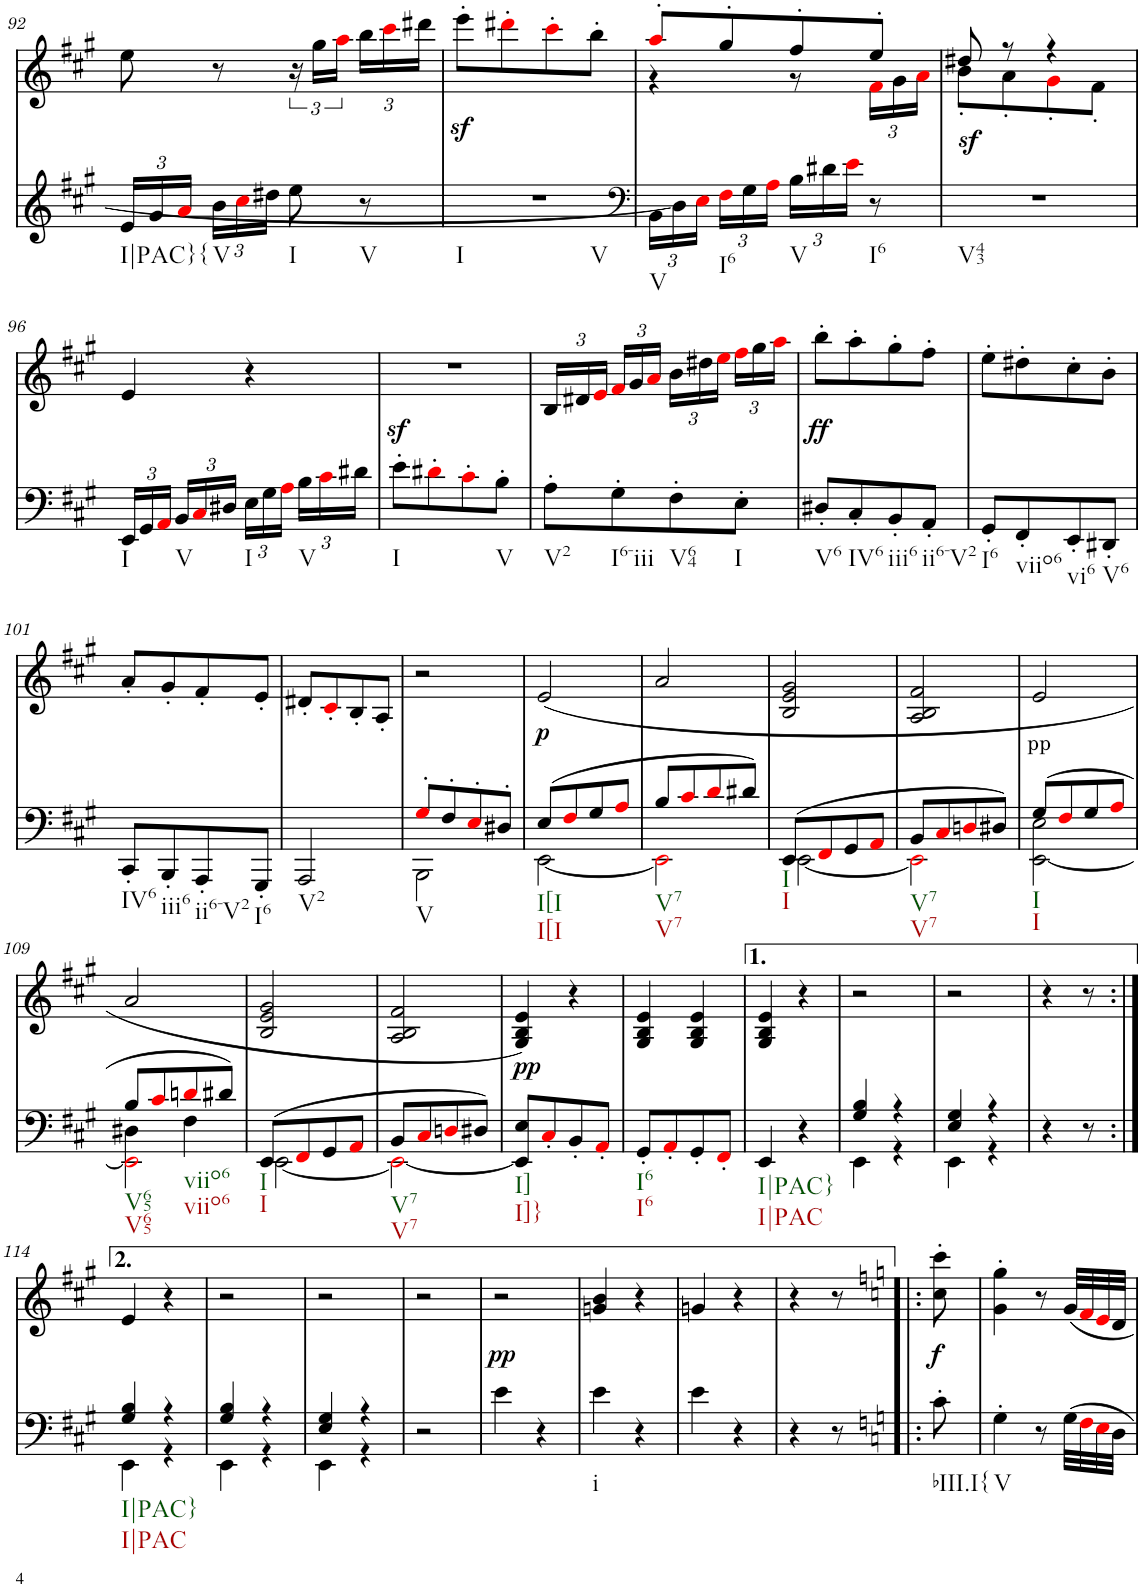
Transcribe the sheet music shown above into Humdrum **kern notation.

**kern	**dynam	**kern	**text	**dynam
*part2	*part2	*part1	*part1	*part1
*staff2	*staff2	*staff1	*staff1	*staff1
*I"piano	*	*I"piano	*	*
*I'Pno	*	*I'Pno	*	*
!!LO:PB:g=z
*clefG2	*	*clefG2	*	*
*k[f#c#g#]	*	*k[f#c#g#]	*	*
*A:	*	*A:	*	*
*M2/4	*	*M2/4	*	*
*Xbrackettup	*	*	*	*
=92	=92	=92	=92	=92
24e/LL	.	8ee\	.	.
24g#/	.	.	.	.
24ai/JJ	.	.	.	.
24b\LL	.	8r	.	.
24cc#i\	.	.	.	.
24dd#X\JJ	.	.	.	.
8ee\	.	24r	.	.
.	.	24gg#\LL	.	.
.	.	24aai\JJ	.	.
*	*	*Xbrackettup	*	*
8r	.	24bb\LL	.	.
.	.	24ccc#i\	.	.
.	.	24ddd#X\JJ	.	.
=93	=93	=93	=93	=93
2r	.	8eeez<'\L	.	.
.	.	8ddd#X'i\	.	.
.	.	8ccc#'i\	.	.
.	.	8bb'\J	.	.
=94	=94	=94	=94	=94
*clefF4	*	*	*	*
*	*	*^	*	*
24BB\LL	.	8aa'i/L	4r	.	.
24D#\]	.	.	.	.	.
24Ei\JJ	.	.	.	.	.
24F#i\LL	.	8gg#'/	.	.	.
24G#\	.	.	.	.	.
24Ai\JJ	.	.	.	.	.
24B\LL	.	8ff#'/	8r	.	.
24d#X\	.	.	.	.	.
24ei\JJ	.	.	.	.	.
8r	.	8ee'/J	24f#i\LL	.	.
.	.	.	24g#\	.	.
.	.	.	24ai\JJ	.	.
=95	=95	=95	=95	=95	=95
!	!LO:DY:a	!	!	!	!
2r	sf	8dd#X/	8b'\L	.	.
.	.	8r	8a'\	.	.
.	.	4r	8g#'i\	.	.
.	.	.	8f#'\J	.	.
*	*	*v	*v	*	*
!!LO:LB:g=z
=96	=96	=96	=96	=96
24EE/LL	.	4e/	.	.
24GG#/	.	.	.	.
24AAi/JJ	.	.	.	.
24BB/LL	.	.	.	.
24C#i/	.	.	.	.
24D#X/JJ	.	.	.	.
24E\LL	.	4r	.	.
24G#\	.	.	.	.
24Ai\JJ	.	.	.	.
24B\LL	.	.	.	.
24c#i\	.	.	.	.
24d#X\JJ	.	.	.	.
=97	=97	=97	=97	=97
!	!	!	!	!LO:DY:b
8e'\L	.	2r	.	sf
8d#X'i\	.	.	.	.
8c#'i\	.	.	.	.
8B'\J	.	.	.	.
=98	=98	=98	=98	=98
8A'\L	.	24B/LL	.	.
.	.	24d#X/	.	.
.	.	24ei/JJ	.	.
8G#'\	.	24f#i/LL	.	.
.	.	24g#/	.	.
.	.	24ai/JJ	.	.
8F#'\	.	24b\LL	.	.
.	.	24dd#X\	.	.
.	.	24eei\JJ	.	.
8E'\J	.	24ff#i\LL	.	.
.	.	24gg#\	.	.
.	.	24aai\JJ	.	.
=99	=99	=99	=99	=99
!	!	!	!	!LO:DY:b
8D#X'/L	.	8bb'\L	.	ff
8C#'/	.	8aa'\	.	.
8BB'/	.	8gg#'\	.	.
8AA'/J	.	8ff#'\J	.	.
=100	=100	=100	=100	=100
8GG#'/L	.	8ee'\L	.	.
8FF#'/	.	8dd#X'\	.	.
8EE'/	.	8cc#'\	.	.
8DD#X'/J	.	8b'\J	.	.
!!LO:LB:g=z
=101	=101	=101	=101	=101
8CC#'/L	.	8a'/L	.	.
8BBB'/	.	8g#'/	.	.
8AAA'/	.	8f#'/	.	.
8GGG#'/J	.	8e'/J	.	.
=102	=102	=102	=102	=102
2AAA/	.	8d#X'/L	.	.
.	.	8c#'i/	.	.
.	.	8B'/	.	.
.	.	8A'/J	.	.
=103	=103	=103	=103	=103
*^	*	*	*	*
8G#'i/L	2BBB\	.	2r	.	.
8F#'/	.	.	.	.	.
8E'i/	.	.	.	.	.
8D#X'/J	.	.	.	.	.
=104	=104	=104	=104	=104	=104
!	!	!	!	!	!LO:DY:b
(8E/L	[2EE\	.	(2e/	.	p
8F#i/	.	.	.	.	.
8G#/	.	.	.	.	.
8Ai/J	.	.	.	.	.
=105	=105	=105	=105	=105	=105
8B/L	2EEi\]	.	2a/	.	.
8c#i/	.	.	.	.	.
8di/	.	.	.	.	.
8d#X/J)	.	.	.	.	.
=106	=106	=106	=106	=106	=106
(8EE/L	[2EE\	.	2B/ 2e/ 2g#/	.	.
8FF#i/	.	.	.	.	.
8GG#/	.	.	.	.	.
8AAi/J	.	.	.	.	.
=107	=107	=107	=107	=107	=107
8BB/L	2EEi\]	.	2A/ 2B/ 2f#/	.	.
8C#i/	.	.	.	.	.
8Dni/	.	.	.	.	.
8D#X/J)	.	.	.	.	.
=108	=108	=108	=108	=108	=108
!	!	!	!	!LO:LY:b	!
(8G#/L	[2EE\ 2E\	.	2e/	pp	.
8F#i/	.	.	.	.	.
8G#/	.	.	.	.	.
8Ai/J	.	.	.	.	.
!!LO:LB:g=z
=109	=109	=109	=109	=109	=109
*	*^	*	*	*	*
8B/L	4D#X\	2EEi\]	.	2a/	.	.
8c#i/	.	.	.	.	.	.
8dni/	4F#\	.	.	.	.	.
8d#X/J)	.	.	.	.	.	.
*	*v	*v	*	*	*	*
=110	=110	=110	=110	=110	=110
(8EE/L	[2EE\	.	2B/ 2e/ 2g#/	.	.
8FF#i/	.	.	.	.	.
8GG#/	.	.	.	.	.
8AAi/J	.	.	.	.	.
=111	=111	=111	=111	=111	=111
8BB/L	2EEi\_	.	2A/ 2B/ 2f#/	.	.
8C#i/	.	.	.	.	.
8Dni/	.	.	.	.	.
8D#X/J)	.	.	.	.	.
*v	*v	*	*	*	*
=112	=112	=112	=112	=112
!	!	!	!	!LO:DY:b
8EE/] 8E/L	.	4G#/ 4B/ 4e/)	.	pp
8C#'i/	.	.	.	.
8BB'/	.	4r	.	.
8AA'i/J	.	.	.	.
=113	=113	=113	=113	=113
8GG#'/L	.	4G#/ 4B/ 4e/	.	.
8AA'i/	.	.	.	.
8GG#'/	.	4G#/ 4B/ 4e/	.	.
8FF#'i/J	.	.	.	.
=113X1	=113X1	=113X1	=113X1	=113X1
4EE/	.	4G#/ 4B/ 4e/	.	.
4r	.	4r	.	.
=113X2	=113X2	=113X2	=113X2	=113X2
*^	*	*	*	*
4G#/ 4B/	4EE\	.	2r	.	.
4r	4r	.	.	.	.
=113X3	=113X3	=113X3	=113X3	=113X3	=113X3
4E/ 4G#/	4EE\	.	2r	.	.
4r	4r	.	.	.	.
*v	*v	*	*	*	*
=113X4	=113X4	=113X4	=113X4	=113X4
4r	.	4r	.	.
8r	.	8r	.	.
!!LO:LB:g=z
=114:|!	=114:|!	=114:|!	=114:|!	=114:|!
*^	*	*	*	*
4G#/ 4B/	4EE\	.	4e/	.	.
4r	4r	.	4r	.	.
=115	=115	=115	=115	=115	=115
4G#/ 4B/	4EE\	.	2r	.	.
4r	4r	.	.	.	.
=116	=116	=116	=116	=116	=116
4E/ 4G#/	4EE\	.	2r	.	.
4r	4r	.	.	.	.
*v	*v	*	*	*	*
=117	=117	=117	=117	=117
2r	.	2r	.	.
=118	=118	=118	=118	=118
!	!	!	!	!LO:DY:b
4e\	.	2r	.	pp
4r	.	.	.	.
=119	=119	=119	=119	=119
4e\	.	4gn/ 4b/	.	.
4r	.	4r	.	.
=120	=120	=120	=120	=120
4e\	.	4gn/	.	.
4r	.	4r	.	.
=121	=121	=121	=121	=121
4r	.	4r	.	.
8r	.	8r	.	.
=121X5!|:	=121X5!|:	=121X5!|:	=121X5!|:	=121X5!|:
*k[]	*	*k[]	*	*
!	!	!	!	!LO:DY:b
8c'\	.	8cc\' 8ccc\'	.	f
=122	=122	=122	=122	=122
4G'\	.	4g\' 4gg\'	.	.
8r	.	8r	.	.
32G\LLL	.	32g/LLL	.	.
32Fi\	.	32fi/	.	.
32Ei\	.	32ei/	.	.
32D\JJJ	.	32d/JJJ	.	.
=	=	=	=	=
*-	*-	*-	*-	*-
